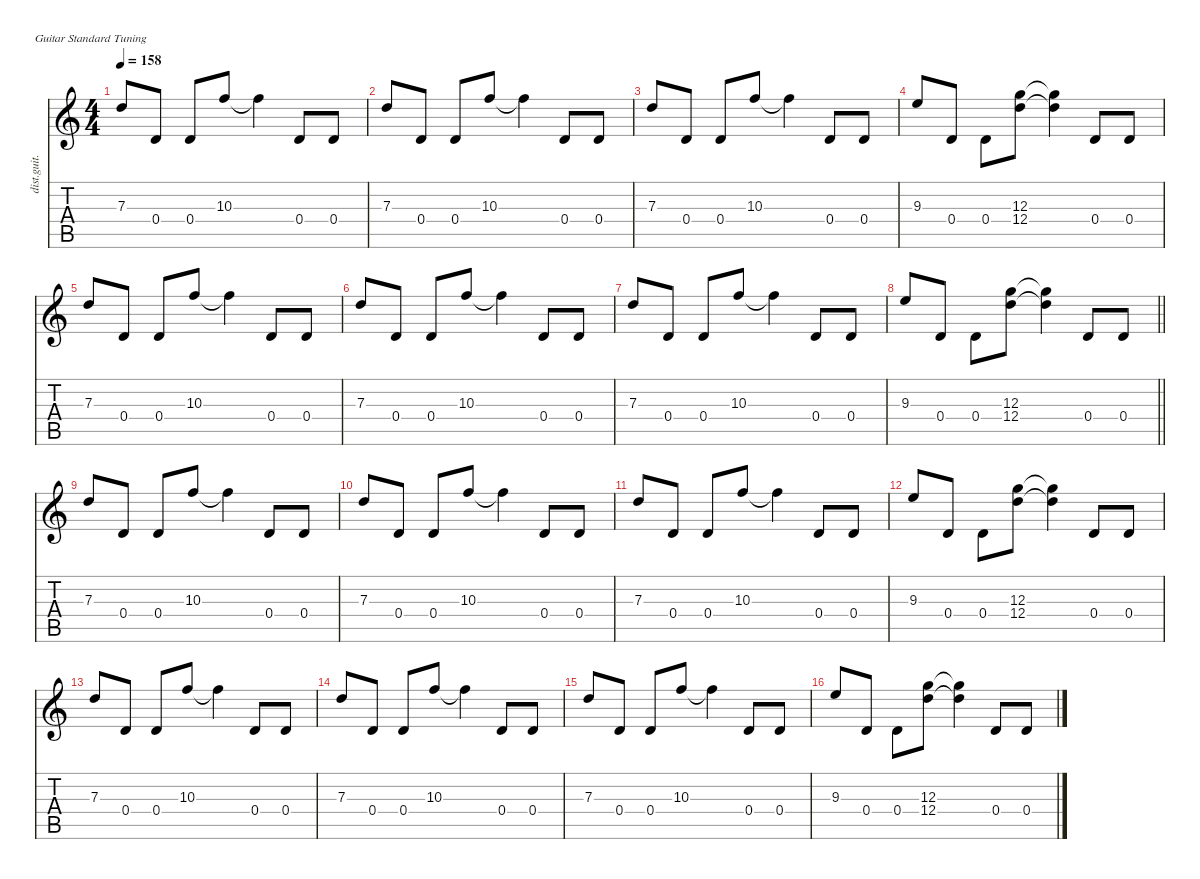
\defaultSystemsLayout 4
\hideDynamics
\bracketExtendMode nobrackets
\otherSystemsTrackNameOrientation horizontal
\track ("Guitar 2" "dist.guit.") {defaultSystemsLayout 4 instrument distortionguitar}
\staff {score tabs}
\tuning (E4 B3 G3 D3 A2 E2)
\ts (4 4)
\tempo 158
\clef g2
\ks c
7.3.8{dy f beam Up} 0.4.8{beam Up} 0.4.8{beam Up} 10.3.8{beam Up} 10.3{t}.4{beam Down} 0.4.8{beam Up} 0.4.8{beam Up} |
7.3.8{beam Up} 0.4.8{beam Up} 0.4.8{beam Up} 10.3.8{beam Up} 10.3{t}.4{beam Down} 0.4.8{beam Up} 0.4.8{beam Up} |
7.3.8{beam Up} 0.4.8{beam Up} 0.4.8{beam Up} 10.3.8{beam Up} 10.3{t}.4{beam Down} 0.4.8{beam Up} 0.4.8{beam Up} |
9.3.8{beam Up} 0.4.8{beam Up} 0.4.8{beam Down} (12.3 12.4).8{beam Down} (12.3{t} 12.4{t}).4{beam Down} 0.4.8{beam Up} 0.4.8{beam Up} |
7.3.8{beam Up} 0.4.8{beam Up} 0.4.8{beam Up} 10.3.8{beam Up} 10.3{t}.4{beam Down} 0.4.8{beam Up} 0.4.8{beam Up} |
7.3.8{beam Up} 0.4.8{beam Up} 0.4.8{beam Up} 10.3.8{beam Up} 10.3{t}.4{beam Down} 0.4.8{beam Up} 0.4.8{beam Up} |
7.3.8{beam Up} 0.4.8{beam Up} 0.4.8{beam Up} 10.3.8{beam Up} 10.3{t}.4{beam Down} 0.4.8{beam Up} 0.4.8{beam Up} |
\barLineRight lightlight
9.3.8{beam Up} 0.4.8{beam Up} 0.4.8{beam Down} (12.3 12.4).8{beam Down} (12.3{t} 12.4{t}).4{beam Down} 0.4.8{beam Up} 0.4.8{beam Up} |
7.3.8{beam Up} 0.4.8{beam Up} 0.4.8{beam Up} 10.3.8{beam Up} 10.3{t}.4{beam Down} 0.4.8{beam Up} 0.4.8{beam Up} |
7.3.8{beam Up} 0.4.8{beam Up} 0.4.8{beam Up} 10.3.8{beam Up} 10.3{t}.4{beam Down} 0.4.8{beam Up} 0.4.8{beam Up} |
7.3.8{beam Up} 0.4.8{beam Up} 0.4.8{beam Up} 10.3.8{beam Up} 10.3{t}.4{beam Down} 0.4.8{beam Up} 0.4.8{beam Up} |
9.3.8{beam Up} 0.4.8{beam Up} 0.4.8{beam Down} (12.3 12.4).8{beam Down} (12.3{t} 12.4{t}).4{beam Down} 0.4.8{beam Up} 0.4.8{beam Up} |
7.3.8{beam Up} 0.4.8{beam Up} 0.4.8{beam Up} 10.3.8{beam Up} 10.3{t}.4{beam Down} 0.4.8{beam Up} 0.4.8{beam Up} |
7.3.8{beam Up} 0.4.8{beam Up} 0.4.8{beam Up} 10.3.8{beam Up} 10.3{t}.4{beam Down} 0.4.8{beam Up} 0.4.8{beam Up} |
7.3.8{beam Up} 0.4.8{beam Up} 0.4.8{beam Up} 10.3.8{beam Up} 10.3{t}.4{beam Down} 0.4.8{beam Up} 0.4.8{beam Up} |
9.3.8{beam Up} 0.4.8{beam Up} 0.4.8{beam Down} (12.3 12.4).8{beam Down} (12.3{t} 12.4{t}).4{beam Down} 0.4.8{beam Up} 0.4.8{beam Up}
